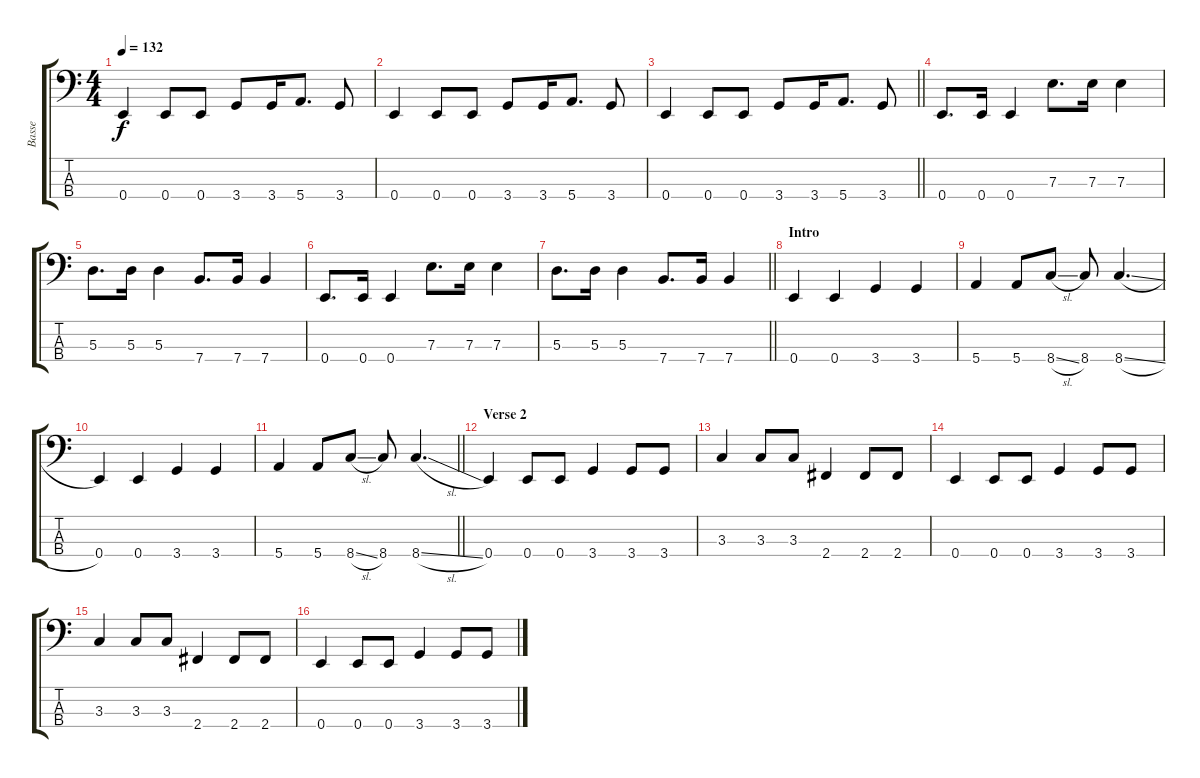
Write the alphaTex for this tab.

\track ("Basse" "Basse") {instrument electricbassfinger}
\staff {score tabs}
\tuning (G2 D2 A1 E1) {hide}
\ts (4 4)
\tempo 132
\clef f4
\ks c
0.4.4{dy f} 0.4.8 0.4.8 3.4.8 3.4.16 5.4.8{d} 3.4.8 |
0.4.4 0.4.8 0.4.8 3.4.8 3.4.16 5.4.8{d} 3.4.8 |
\barLineRight lightlight
0.4.4 0.4.8 0.4.8 3.4.8 3.4.16 5.4.8{d} 3.4.8 |
0.4.8{d} 0.4.16 0.4.4 7.3.8{d} 7.3.16 7.3.4 |
5.3.8{d} 5.3.16 5.3.4 7.4.8{d} 7.4.16 7.4.4 |
0.4.8{d} 0.4.16 0.4.4 7.3.8{d} 7.3.16 7.3.4 |
\barLineRight lightlight
5.3.8{d} 5.3.16 5.3.4 7.4.8{d} 7.4.16 7.4.4 |
\section ("" "Intro")
0.4.4 0.4.4 3.4.4 3.4.4 |
5.4.4 5.4.8 8.4{sl}.8 8.4.8 8.4{sl}.4{d} |
0.4.4 0.4.4 3.4.4 3.4.4 |
\barLineRight lightlight
5.4.4 5.4.8 8.4{sl}.8 8.4.8 8.4{sl}.4{d} |
\section ("" "Verse 2")
0.4.4 0.4.8 0.4.8 3.4.4 3.4.8 3.4.8 |
3.3.4 3.3.8 3.3.8 2.4.4 2.4.8 2.4.8 |
0.4.4 0.4.8 0.4.8 3.4.4 3.4.8 3.4.8 |
3.3.4 3.3.8 3.3.8 2.4.4 2.4.8 2.4.8 |
0.4.4 0.4.8 0.4.8 3.4.4 3.4.8 3.4.8
